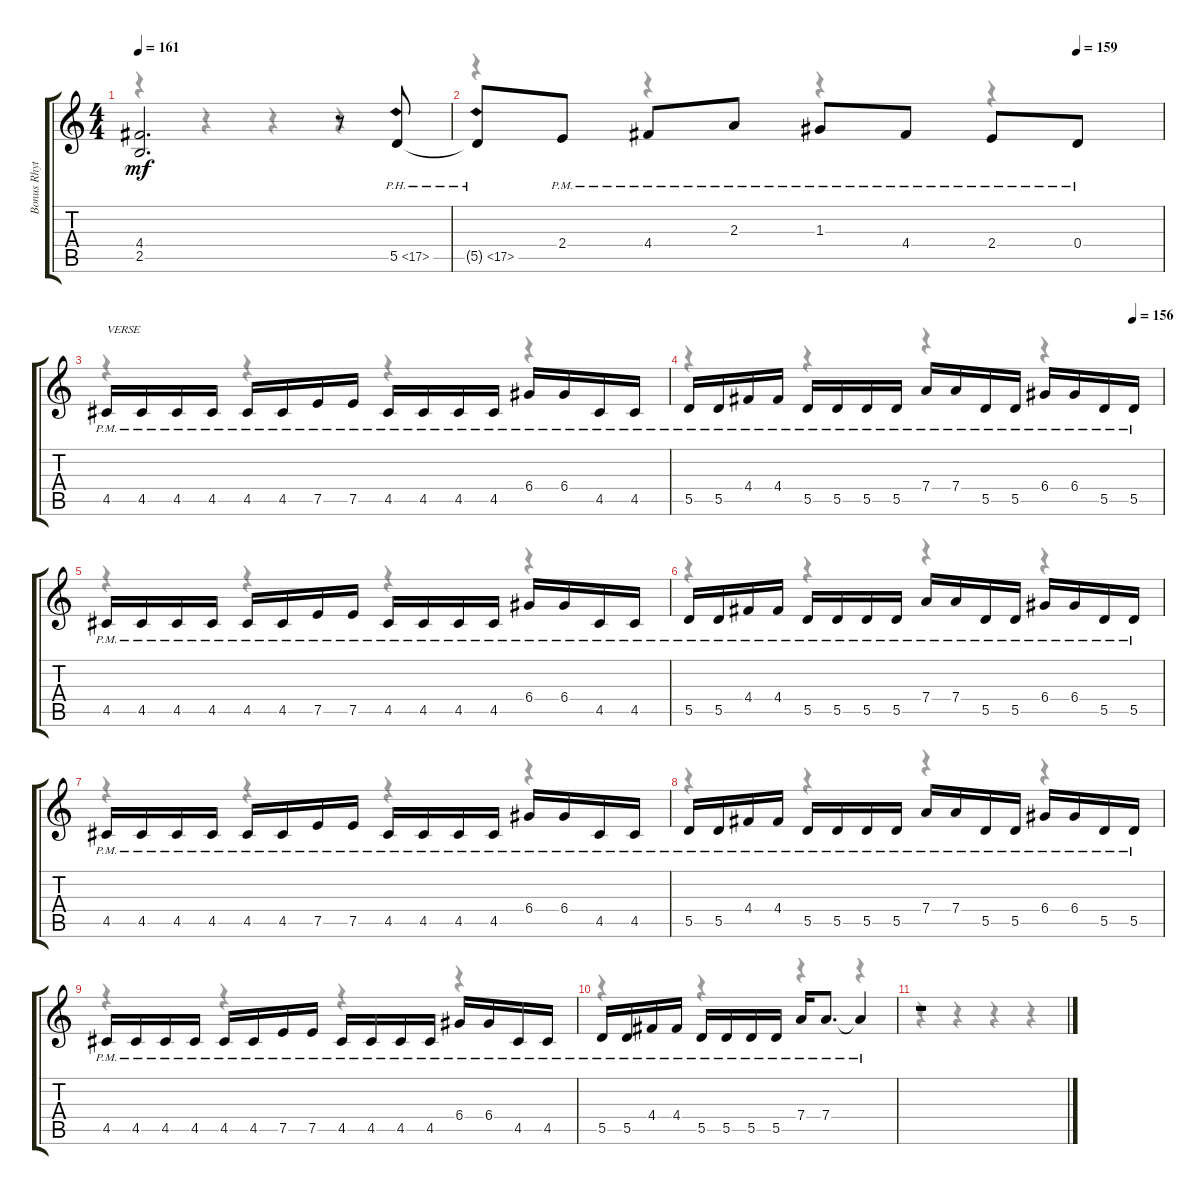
\track ("Bonus Rhythm" "Bonus Rhyt") {instrument overdrivenguitar}
\staff {score tabs}
\tuning (E4 B3 G3 D3 A2 E2) {hide}
\voice
\ts (4 4)
\tempo 161
\clef g2
\ks c
(4.4{t} 2.5{t}).2{d dy mf} r.8 5.5{ph 12}.8 |
\tempo (159 0.875)
5.5{ph 12 t}.8 2.4{pm}.8 4.4{pm}.8 2.3{pm}.8 1.3{pm}.8 4.4{pm}.8 2.4{pm}.8 0.4{pm}.8 |
4.5{pm}.16{txt "VERSE"} 4.5{pm}.16 4.5{pm}.16 4.5{pm}.16 4.5{pm}.16 4.5{pm}.16 7.5{pm}.16 7.5{pm}.16 4.5{pm}.16 4.5{pm}.16 4.5{pm}.16 4.5{pm}.16 6.4{pm}.16 6.4{pm}.16 4.5{pm}.16 4.5{pm}.16 |
\tempo (156 0.9375)
5.5{pm}.16 5.5{pm}.16 4.4{pm}.16 4.4{pm}.16 5.5{pm}.16 5.5{pm}.16 5.5{pm}.16 5.5{pm}.16 7.4{pm}.16 7.4{pm}.16 5.5{pm}.16 5.5{pm}.16 6.4{pm}.16 6.4{pm}.16 5.5{pm}.16 5.5{pm}.16 |
4.5{pm}.16 4.5{pm}.16 4.5{pm}.16 4.5{pm}.16 4.5{pm}.16 4.5{pm}.16 7.5{pm}.16 7.5{pm}.16 4.5{pm}.16 4.5{pm}.16 4.5{pm}.16 4.5{pm}.16 6.4{pm}.16 6.4{pm}.16 4.5{pm}.16 4.5{pm}.16 |
5.5{pm}.16 5.5{pm}.16 4.4{pm}.16 4.4{pm}.16 5.5{pm}.16 5.5{pm}.16 5.5{pm}.16 5.5{pm}.16 7.4{pm}.16 7.4{pm}.16 5.5{pm}.16 5.5{pm}.16 6.4{pm}.16 6.4{pm}.16 5.5{pm}.16 5.5{pm}.16 |
4.5{pm}.16 4.5{pm}.16 4.5{pm}.16 4.5{pm}.16 4.5{pm}.16 4.5{pm}.16 7.5{pm}.16 7.5{pm}.16 4.5{pm}.16 4.5{pm}.16 4.5{pm}.16 4.5{pm}.16 6.4{pm}.16 6.4{pm}.16 4.5{pm}.16 4.5{pm}.16 |
5.5{pm}.16 5.5{pm}.16 4.4{pm}.16 4.4{pm}.16 5.5{pm}.16 5.5{pm}.16 5.5{pm}.16 5.5{pm}.16 7.4{pm}.16 7.4{pm}.16 5.5{pm}.16 5.5{pm}.16 6.4{pm}.16 6.4{pm}.16 5.5{pm}.16 5.5{pm}.16 |
4.5{pm}.16 4.5{pm}.16 4.5{pm}.16 4.5{pm}.16 4.5{pm}.16 4.5{pm}.16 7.5{pm}.16 7.5{pm}.16 4.5{pm}.16 4.5{pm}.16 4.5{pm}.16 4.5{pm}.16 6.4{pm}.16 6.4{pm}.16 4.5{pm}.16 4.5{pm}.16 |
5.5{pm}.16 5.5{pm}.16 4.4{pm}.16 4.4{pm}.16 5.5{pm}.16 5.5{pm}.16 5.5{pm}.16 5.5{pm}.16 7.4{pm}.16 7.4{pm}.8{d} 7.4{pm t}.4 |
r.1 |
\voice
\clef g2
\ottava regular
\simile none
\ks c
r.4{dy f} r.4 r.4 r.4 |
r.4 r.4 r.4 r.4 |
r.4 r.4 r.4 r.4 |
r.4 r.4 r.4 r.4 |
r.4 r.4 r.4 r.4 |
r.4 r.4 r.4 r.4 |
r.4 r.4 r.4 r.4 |
r.4 r.4 r.4 r.4 |
r.4 r.4 r.4 r.4 |
r.4 r.4 r.4 r.4 |
r.4 r.4 r.4 r.4 |
